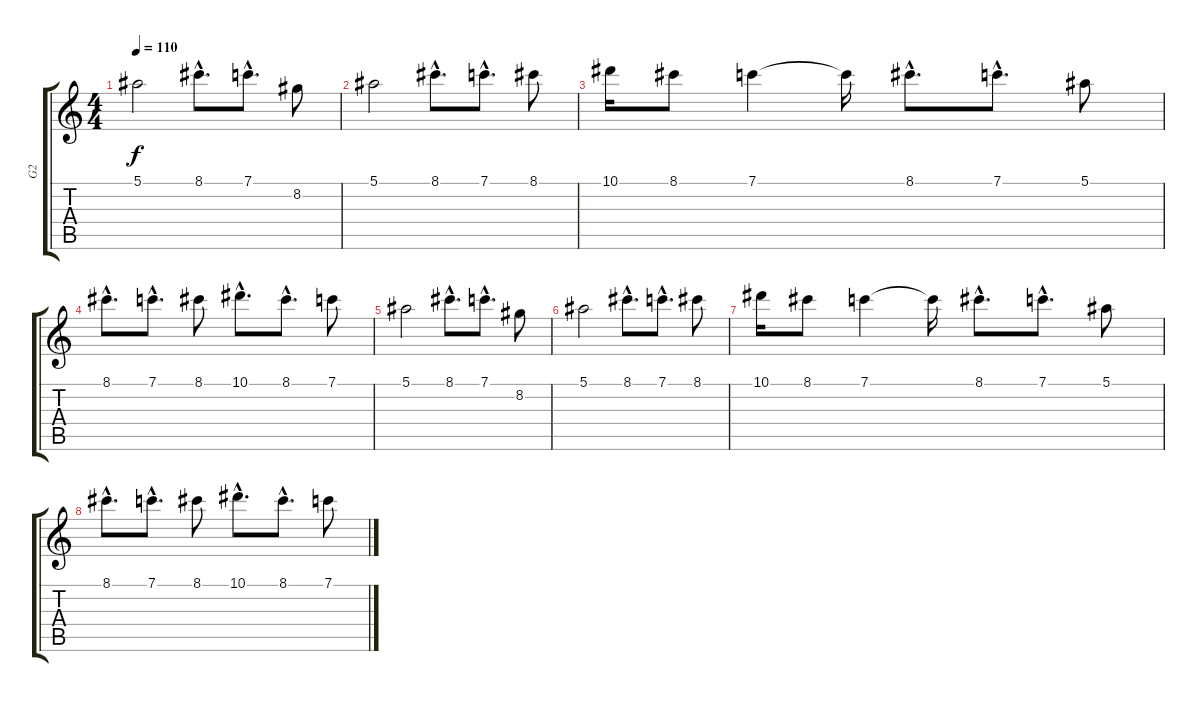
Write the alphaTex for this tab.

\track ("G2" "G2") {instrument distortionguitar}
\staff {score tabs}
\tuning (F4 C4 Ab3 Eb3 Bb2 F2) {hide}
\ts (4 4)
\tempo 110
\clef g2
\ks c
5.1.2{dy f} 8.1{hac}.8{d} 7.1{hac}.8{d} 8.2.8 |
5.1.2 8.1{hac}.8{d} 7.1{hac}.8{d} 8.1.8 |
10.1.16 8.1.8 7.1.4 7.1{t}.16 8.1{hac}.8{d} 7.1{hac}.8{d} 5.1.8 |
8.1{hac}.8{d} 7.1{hac}.8{d} 8.1.8 10.1{hac}.8{d} 8.1{hac}.8{d} 7.1.8 |
5.1.2 8.1{hac}.8{d} 7.1{hac}.8{d} 8.2.8 |
5.1.2 8.1{hac}.8{d} 7.1{hac}.8{d} 8.1.8 |
10.1.16 8.1.8 7.1.4 7.1{t}.16 8.1{hac}.8{d} 7.1{hac}.8{d} 5.1.8 |
8.1{hac}.8{d} 7.1{hac}.8{d} 8.1.8 10.1{hac}.8{d} 8.1{hac}.8{d} 7.1.8
